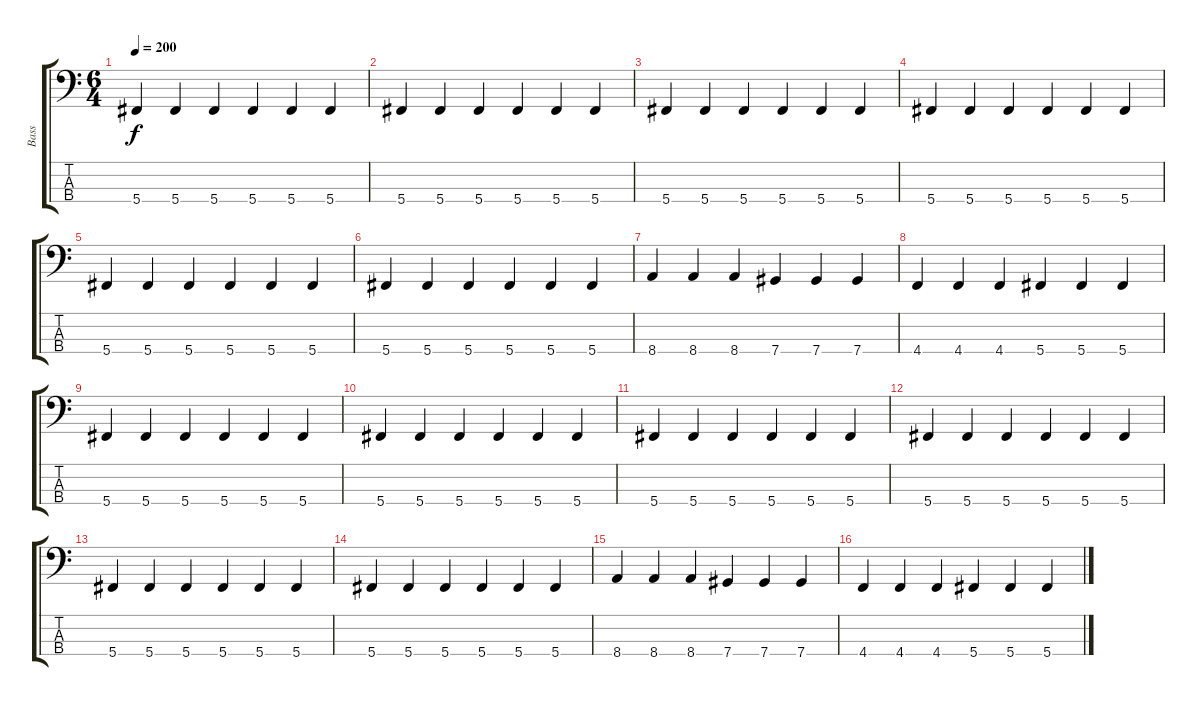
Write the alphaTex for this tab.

\track ("Bass" "Bass") {instrument electricbasspick}
\staff {score tabs}
\tuning (E2 B1 Gb1 Db1) {hide}
\ts (6 4)
\tempo 200
\clef f4
\ks c
5.4.4{dy f} 5.4.4 5.4.4 5.4.4 5.4.4 5.4.4 |
5.4.4 5.4.4 5.4.4 5.4.4 5.4.4 5.4.4 |
5.4.4 5.4.4 5.4.4 5.4.4 5.4.4 5.4.4 |
5.4.4 5.4.4 5.4.4 5.4.4 5.4.4 5.4.4 |
5.4.4 5.4.4 5.4.4 5.4.4 5.4.4 5.4.4 |
5.4.4 5.4.4 5.4.4 5.4.4 5.4.4 5.4.4 |
8.4.4 8.4.4 8.4.4 7.4.4 7.4.4 7.4.4 |
4.4.4 4.4.4 4.4.4 5.4.4 5.4.4 5.4.4 |
5.4.4 5.4.4 5.4.4 5.4.4 5.4.4 5.4.4 |
5.4.4 5.4.4 5.4.4 5.4.4 5.4.4 5.4.4 |
5.4.4 5.4.4 5.4.4 5.4.4 5.4.4 5.4.4 |
5.4.4 5.4.4 5.4.4 5.4.4 5.4.4 5.4.4 |
5.4.4 5.4.4 5.4.4 5.4.4 5.4.4 5.4.4 |
5.4.4 5.4.4 5.4.4 5.4.4 5.4.4 5.4.4 |
8.4.4 8.4.4 8.4.4 7.4.4 7.4.4 7.4.4 |
4.4.4 4.4.4 4.4.4 5.4.4 5.4.4 5.4.4
